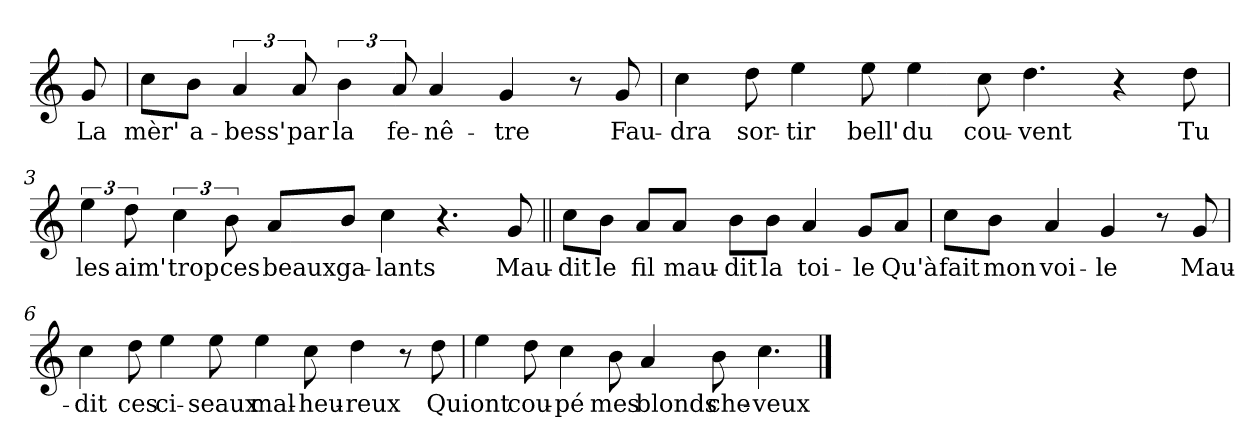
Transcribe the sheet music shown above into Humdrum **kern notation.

**kern	**text
*part1	*part1
*staff1	*staff1
*clefG2	*
*k[]	*
*C:	*
=	=
!	!LO:LY:b
8g/	La
=1	=1
!	!LO:LY:b
8cc\L	mèr'
!	!LO:LY:b
8b\J	a-
!	!LO:LY:b
6a/	-bess'
!	!LO:LY:b
12a/	par
!	!LO:LY:b
6b\	la
!	!LO:LY:b
12a/	fe-
!	!LO:LY:b
4a/	-nê-
!	!LO:LY:b
4g/	-tre
8r	.
!	!LO:LY:b
8g/	Fau-
=2	=2
!	!LO:LY:b
4cc\	-dra
!	!LO:LY:b
8dd\	sor-
!	!LO:LY:b
4ee\	-tir
!	!LO:LY:b
8ee\	bell'
!	!LO:LY:b
4ee\	du
!	!LO:LY:b
8cc\	cou-
!	!LO:LY:b
4.dd\	-vent
4r	.
!	!LO:LY:b
8dd\	Tu
!!LO:LB:g=z
=3	=3
!	!LO:LY:b
6ee\	les
!	!LO:LY:b
12dd\	aim'
!	!LO:LY:b
6cc\	trop
!	!LO:LY:b
12b\	ces
!	!LO:LY:b
8a/L	beaux
!	!LO:LY:b
8b/J	ga-
!	!LO:LY:b
4cc\	-lants
4.r	.
!	!LO:LY:b
8g/	Mau-
=4||	=4||
!	!LO:LY:b
8cc\L	-dit
!	!LO:LY:b
8b\J	le
!	!LO:LY:b
8a/L	fil
!	!LO:LY:b
8a/J	mau-
!	!LO:LY:b
8b\L	-dit
!	!LO:LY:b
8b\J	la
!	!LO:LY:b
4a/	toi-
!	!LO:LY:b
8g/L	-le
!	!LO:LY:b
8a/J	Qu'à
=5	=5
!	!LO:LY:b
8cc\L	fait
!	!LO:LY:b
8b\J	mon
!	!LO:LY:b
4a/	voi-
!	!LO:LY:b
4g/	-le
8r	.
!	!LO:LY:b
8g/	Mau-
!!LO:LB:g=z
=6	=6
!	!LO:LY:b
4cc\	-dit
!	!LO:LY:b
8dd\	ces
!	!LO:LY:b
4ee\	ci-
!	!LO:LY:b
8ee\	-seaux
!	!LO:LY:b
4ee\	mal-
!	!LO:LY:b
8cc\	-heu-
!	!LO:LY:b
4dd\	-reux
8r	.
!	!LO:LY:b
8dd\	Qui
=7	=7
!	!LO:LY:b
4ee\	ont
!	!LO:LY:b
8dd\	cou-
!	!LO:LY:b
4cc\	-pé
!	!LO:LY:b
8b\	mes
!	!LO:LY:b
4a/	blonds
!	!LO:LY:b
8b\	che-
!	!LO:LY:b
4.cc\	-veux
==	==
*-	*-
